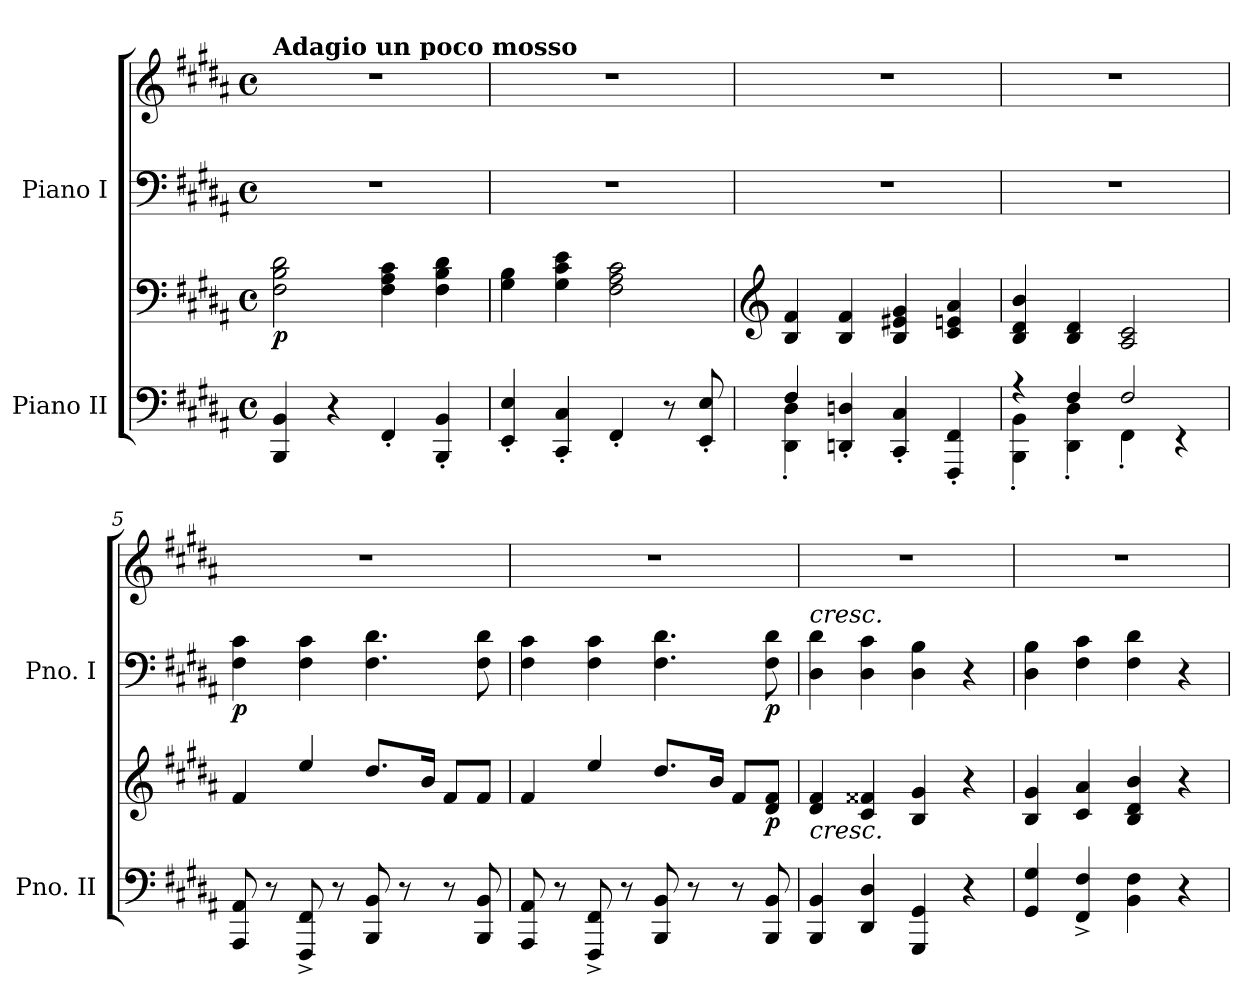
**kern	**kern	**dynam	**kern	**kern	**dynam
*part2	*part2	*part2	*part1	*part1	*part1
*staff4	*staff3	*staff3/4	*staff2	*staff1	*staff1/2
*I"Piano II	*	*	*I"Piano I	*	*
*I'Pno. II	*	*	*I'Pno. I	*	*
*clefF4	*clefF4	*	*clefF4	*clefG2	*
*k[f#c#g#d#a#]	*k[f#c#g#d#a#]	*	*k[f#c#g#d#a#]	*k[f#c#g#d#a#]	*
*M4/4	*M4/4	*	*M4/4	*M4/4	*
*met(c)	*met(c)	*	*met(c)	*met(c)	*
=1	=1	=1	=1	=1	=1
!	!	!	!	!LO:TX:a:B:t=Adagio un poco mosso	!
!	!	!LO:DY:b	!	!	!
4BBB/ 4BB/	2F#\ 2B\ 2d#\	p	1r	1r	.
4r	.	.	.	.	.
4FF#'/	4F#\ 4A#\ 4c#\	.	.	.	.
4BBB/' 4BB/'	4F#\ 4B\ 4d#\	.	.	.	.
=2	=2	=2	=2	=2	=2
4EE/' 4E/'	4G#\ 4B\	.	1r	1r	.
4CC#/' 4C#/'	4G#\ 4c#\ 4e\	.	.	.	.
4FF#'/	2F#\ 2A#\ 2c#\	.	.	.	.
8r	.	.	.	.	.
8EE/' 8E/'	.	.	.	.	.
=3	=3	=3	=3	=3	=3
*	*clefG2	*	*	*	*
*^	*	*	*	*	*
4F#/	4DD#\' 4D#\'	4B/ 4f#/	.	1r	1r	.
4DDn/' 4Dn/'	4rCCyy	4B/ 4f#/	.	.	.	.
4CC#/' 4C#/'	2rCCyy	4B/ 4e#X/ 4g#/	.	.	.	.
4FFF#/' 4FF#/'	.	4c#/ 4en/ 4a#/	.	.	.	.
=4	=4	=4	=4	=4	=4	=4
4r	4BBB\' 4BB\'	4B/ 4d#/ 4b/	.	1r	1r	.
4F#/	4DD#\' 4D#\'	4B/ 4d#/	.	.	.	.
2F#/	4FF#'\	2A#/ 2c#/	.	.	.	.
.	4r	.	.	.	.	.
=5	=5	=5	=5	=5	=5	=5
!	!	!	!	!	!	!LO:DY:b=2
*v	*v	*	*	*	*	*
8AAA#/ 8AA#/	4f#/	.	4F#!\ 4c#!\	1r	p
8r	.	.	.	.	.
8FFF#/^ 8FF#/^	4ee/	.	4F#!\ 4c#!\	.	.
8r	.	.	.	.	.
8BBB/ 8BB/	8.dd#/L	.	4.F#!\ 4.d#!\	.	.
8r	.	.	.	.	.
.	16b/Jk	.	.	.	.
8r	8f#/L	.	.	.	.
8BBB/ 8BB/	8f#/J	.	8F#!\ 8d#!\	.	.
!!LO:LB:g=z
=6	=6	=6	=6	=6	=6
8AAA#/ 8AA#/	4f#/	.	4F#!\ 4c#!\	1r	.
8r	.	.	.	.	.
8FFF#/^ 8FF#/^	4ee/	.	4F#!\ 4c#!\	.	.
8r	.	.	.	.	.
8BBB/ 8BB/	8.dd#/L	.	4.F#!\ 4.d#!\	.	.
8r	.	.	.	.	.
.	16b/Jk	.	.	.	.
8r	8f#/L	.	.	.	.
!	!	!LO:DY:b	!	!	!LO:DY:b=2
8BBB/ 8BB/	8d#/ 8f#/J	p	8F#!\ 8d#!\	.	p
=7	=7	=7	=7	=7	=7
!	!	!	!LO:TX:a:i:t=cresc.	!	!
!	!LO:TX:b:i:t=cresc.	!	!	!	!
4BBB/ 4BB/	4d#/ 4f#/	.	4D#!\ 4d#\	1r	.
4DD#/ 4D#/	4c#/ 4f##X/	.	4D#!\ 4c#\	.	.
4GGG#/ 4GG#/	4B/ 4g#/	.	4D#!\ 4B\	.	.
4r	4r	.	4r	.	.
=8	=8	=8	=8	=8	=8
4GG#/ 4G#/	4B/ 4g#/	.	4D#!\ 4B\	1r	.
4FF#/^ 4F#/^	4c#/ 4a#/	.	4F#!\ 4c#\	.	.
4BB\ 4F#\	4B/ 4d#/ 4b/	.	4F#!\ 4d#\	.	.
4r	4r	.	4r	.	.
=	=	=	=	=	=
*-	*-	*-	*-	*-	*-
